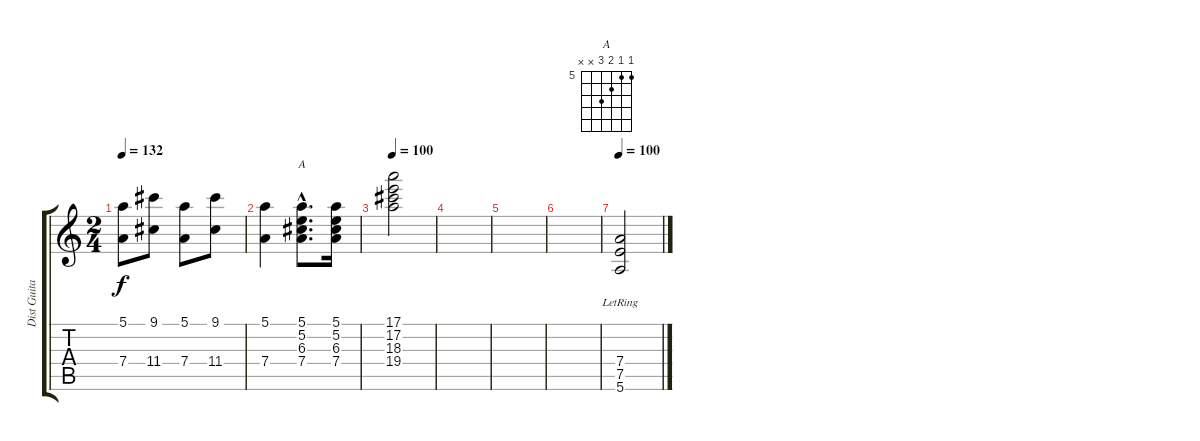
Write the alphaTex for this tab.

\track ("Dist Guitar" "Dist Guita") {instrument overdrivenguitar}
\staff {score tabs}
\tuning (E4 B3 G3 D3 A2 E2) {hide}
\chord ("A" 5 5 6 7 x x) {firstfret 5}
\ts (2 4)
\tempo 132
\clef g2
\ks c
(5.1 7.4).8{dy f} (9.1 11.4).8 (5.1 7.4).8 (9.1 11.4).8 |
(5.1 7.4).4 (5.1{hac} 5.2{hac} 6.3{hac} 7.4{hac}).8{d ch "A"} (5.1 5.2 6.3 7.4).16 |
\tempo 100
(17.1 17.2 18.3 19.4).2{volume 11} |
|
|
|
\tempo 100
(7.4{lr} 7.5{lr} 5.6{lr}).2
